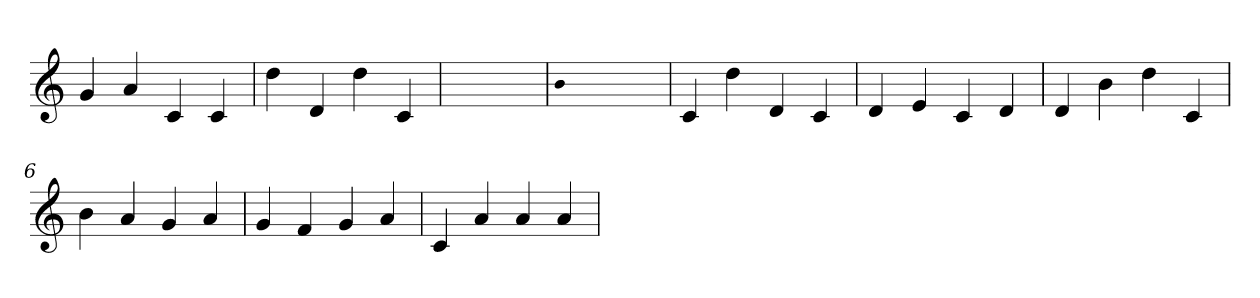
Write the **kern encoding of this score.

**kern
*part1
*staff1
*clefG2
=1
4g
4a
4c
4c
=2
4dd
4d
4dd
4c
=3
1ryy
=3
qqb
1ryy
=3
4c
4dd
4d
4c
=4
4d
4e
4c
4d
=5
4d
4b
4dd
4c
=6
4b
4a
4g
4a
=7
4g
4f
4g
4a
=8
4c
4a
4a
4a
=
*-
